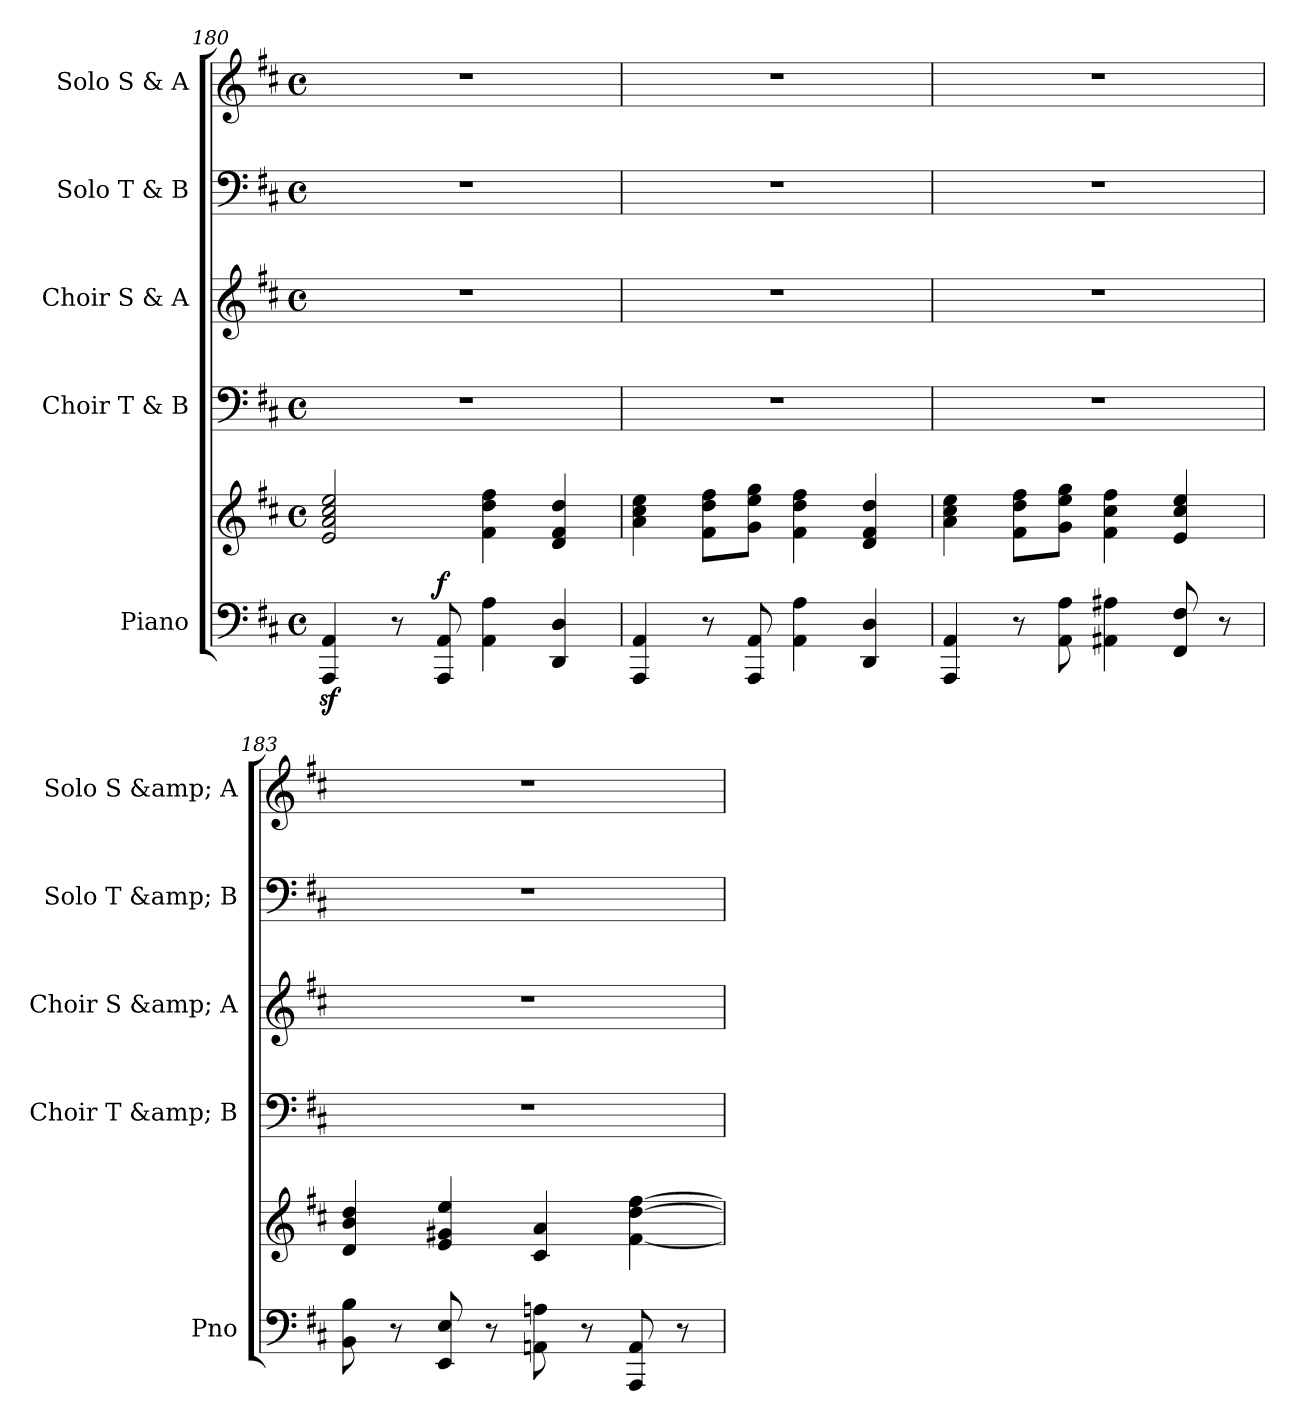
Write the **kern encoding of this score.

**kern	**kern	**dynam	**kern	**kern	**kern	**kern
*part5	*part5	*part5	*part4	*part3	*part2	*part1
*staff6	*staff5	*staff5/6	*staff4	*staff3	*staff2	*staff1
*I"Piano	*	*	*I"Choir T &amp; B	*I"Choir S &amp; A	*I"Solo T &amp; B	*I"Solo S &amp; A
*I'Pno	*	*	*I'Choir T &amp; B	*I'Choir S &amp; A	*I'Solo T &amp; B	*I'Solo S &amp; A
*clefF4	*clefG2	*	*clefF4	*clefG2	*clefF4	*clefG2
*k[f#c#]	*k[f#c#]	*	*k[f#c#]	*k[f#c#]	*k[f#c#]	*k[f#c#]
*M4/4	*M4/4	*	*M4/4	*M4/4	*M4/4	*M4/4
*met(c)	*met(c)	*	*met(c)	*met(c)	*met(c)	*met(c)
=180	=180	=180	=180	=180	=180	=180
4AAA/z> 4AA/z>	2e/ 2a/ 2cc#/ 2ee/	.	1r	1r	1r	1r
8r	.	.	.	.	.	.
!	!	!LO:DY:a=2	!	!	!	!
8AAA/ 8AA/	.	f	.	.	.	.
4AA\ 4A\	4f#\ 4dd\ 4ff#\	.	.	.	.	.
4DD/ 4D/	4d/ 4f#/ 4dd/	.	.	.	.	.
!!LO:PB:g=z
=181	=181	=181	=181	=181	=181	=181
4AAA/ 4AA/	4a\ 4cc#\ 4ee\	.	1r	1r	1r	1r
8r	8f#\ 8dd\ 8ff#\L	.	.	.	.	.
8AAA/ 8AA/	8g\ 8ee\ 8gg\J	.	.	.	.	.
4AA\ 4A\	4f#\ 4dd\ 4ff#\	.	.	.	.	.
4DD/ 4D/	4d/ 4f#/ 4dd/	.	.	.	.	.
=182	=182	=182	=182	=182	=182	=182
4AAA/ 4AA/	4a\ 4cc#\ 4ee\	.	1r	1r	1r	1r
8r	8f#\ 8dd\ 8ff#\L	.	.	.	.	.
8AA\ 8A\	8g\ 8ee\ 8gg\J	.	.	.	.	.
4AA#X\ 4A#X\	4f#\ 4cc#\ 4ff#\	.	.	.	.	.
8FF#/ 8F#/	4e/ 4cc#/ 4ee/	.	.	.	.	.
8r	.	.	.	.	.	.
=183	=183	=183	=183	=183	=183	=183
8BB\ 8B\	4d/ 4b/ 4dd/	.	1r	1r	1r	1r
8r	.	.	.	.	.	.
8EE/ 8E/	4e/ 4g#X/ 4ee/	.	.	.	.	.
8r	.	.	.	.	.	.
8AAn\ 8An\	4c#/ 4a/	.	.	.	.	.
8r	.	.	.	.	.	.
8AAA/ 8AA/	[4f#\ [4dd\ [4ff#\	.	.	.	.	.
8r	.	.	.	.	.	.
=	=	=	=	=	=	=
*-	*-	*-	*-	*-	*-	*-
